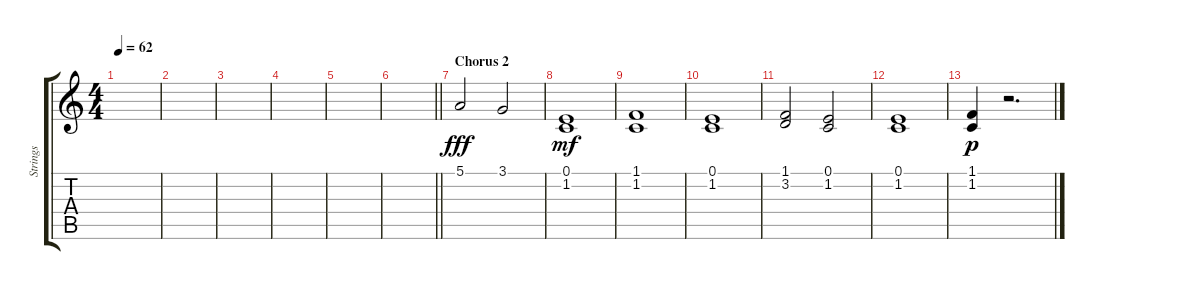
\track ("Strings" "Strings") {instrument stringensemble2}
\staff {score tabs}
\tuning (E4 B3 G3 D3 A2 C2) {hide}
\ts (4 4)
\tempo 62
\clef g2
\ks c
|
|
|
|
|
\barLineRight lightlight
|
\section ("" "Chorus 2")
5.1.2{dy fff volume 11} 3.1.2 |
(0.1 1.2).1{dy mf} |
(1.1 1.2).1 |
(0.1 1.2).1 |
(1.1 3.2).2 (0.1 1.2).2 |
(0.1 1.2).1 |
(1.1 1.2).4{dy p} r.2{d}
